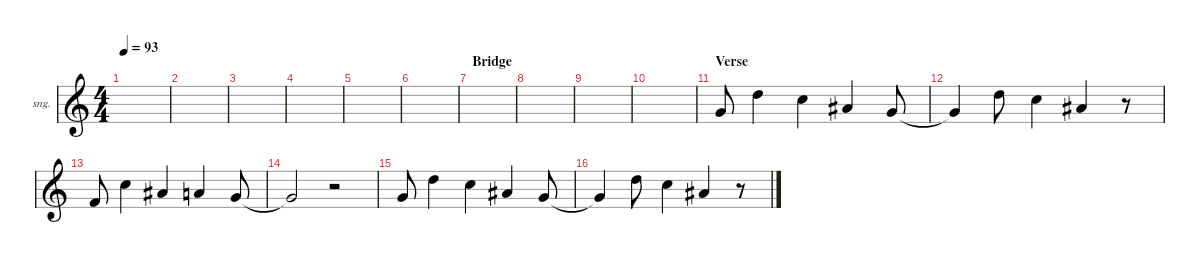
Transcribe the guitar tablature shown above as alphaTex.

\defaultSystemsLayout 2
\hideDynamics
\bracketExtendMode nobrackets
\firstSystemTrackNameOrientation horizontal
\otherSystemsTrackNameOrientation horizontal
\track ("Singer" "sng.") {solo instrument voiceoohs}
\staff {score}
\tuning (E4 B3 G3 D3 A2 E2)
\ts (4 4)
\scale
1.0532
\tempo 93
\accidentals auto
\clef g2
\ottava regular
\simile none
\ks c
|
\scale
0.946802 |
\scale
1.03306 |
\scale
0.966937 |
\scale
1.03043 |
\scale
0.969568 |
\section ("" "Bridge")
\scale
1.03043 |
\scale
0.969568 |
\scale
1.02601 |
\scale
0.973989 |
\section ("" "Verse")
\scale
1.03043 8.2.8{beam Up} 10.1.4{beam Down} 8.1.4{beam Down} 6.1{acc #}.4{beam Up} 8.2.8{beam Up} |
\scale
0.969568 8.2{t}.4{beam Up} 10.1.8{beam Down} 8.1.4{beam Down} 6.1{acc #}.4{beam Up} r.8{beam Up} |
\scale
1.03043 10.3.8{beam Up} 8.1.4{beam Down} 11.2{acc #}.4{beam Up} 5.1.4{beam Up} 3.1.8{beam Up} |
\scale
0.969568 3.1{t}.2{beam Up} r.2{beam Up} |
\scale
1.03043 8.2.8{beam Up} 10.1.4{beam Down} 8.1.4{beam Down} 6.1{acc #}.4{beam Up} 8.2.8{beam Up} |
\scale
0.969568 8.2{t}.4{beam Up} 10.1.8{beam Down} 8.1.4{beam Down} 6.1{acc #}.4{beam Up} r.8{beam Up}
